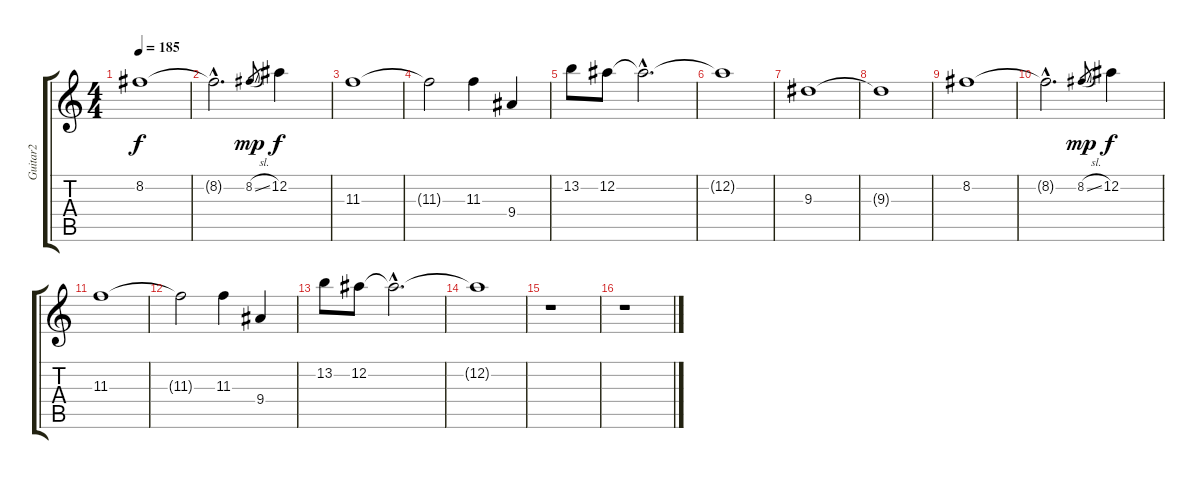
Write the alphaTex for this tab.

\track ("Guitar2" "Guitar2") {instrument distortionguitar}
\staff {score tabs}
\tuning (Eb4 Bb3 Gb3 Db3 Ab2 Eb2) {hide}
\ts (4 4)
\tempo 185
\clef g2
\ks c
8.2.1{dy f} |
8.2{hac t}.2{d} 8.2{sl}.8{gr dy mp} 12.2.4{dy f} |
11.3.1 |
11.3{t}.2 11.3.4 9.4.4 |
13.2.8 12.2.8 12.2{hac t}.2{d} |
12.2{t}.1 |
9.3.1 |
9.3{t}.1 |
8.2.1 |
8.2{hac t}.2{d} 8.2{sl}.8{gr dy mp} 12.2.4{dy f} |
11.3.1 |
11.3{t}.2 11.3.4 9.4.4 |
13.2.8 12.2.8 12.2{hac t}.2{d} |
12.2{t}.1 |
r.1 |
r.1
